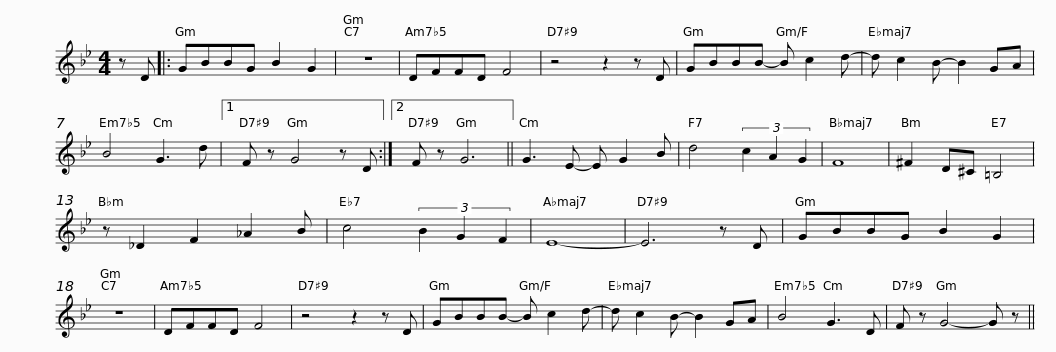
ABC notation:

X:1
L:1/8
M:4/4
I:linebreak $
K:Bb
V:1 treble
V:1
 z D |: GBBG B2 G2 | z8 | DFFD F4 | z4 z2 z D |$ %5
 GBBB- B c2 d- | d c2 B- B2 GA | B4 G3 d |1$ F z G4 z D :|2 F z G6 || %10
 G3 E- E G2 B | d4 (3c2 A2 G2 | F8 |$ ^F2 D^C =B,4 | z _D2 F2 _A2 B | %15
 c4 (3B2 G2 F2 | E8- | E6 z D |$ GBBG B2 G2 | z8 | %20
 DFFD F4 | z4 z2 z D |$ GBBB- B c2 d- | d c2 B- B2 GA | B4 G3 D |$ %25
 F z G4- G z || %26
